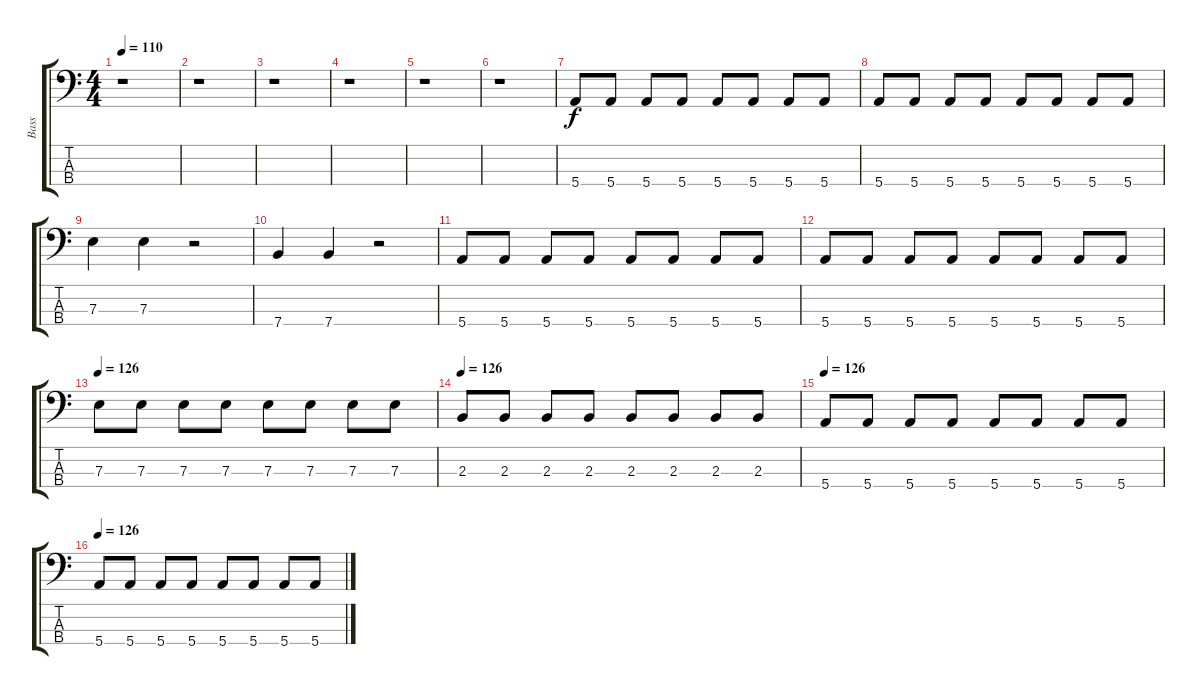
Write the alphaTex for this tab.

\track ("Bass" "Bass") {instrument electricbassfinger}
\staff {score tabs}
\tuning (G2 D2 A1 E1) {hide}
\ts (4 4)
\tempo 110
\clef f4
\ks c
r.1{dy f instrument electricbassfinger} |
r.1 |
r.1 |
r.1 |
r.1 |
r.1 |
5.4.8 5.4.8 5.4.8 5.4.8 5.4.8 5.4.8 5.4.8 5.4.8 |
5.4.8 5.4.8 5.4.8 5.4.8 5.4.8 5.4.8 5.4.8 5.4.8 |
7.3.4 7.3.4 r.2 |
7.4.4 7.4.4 r.2 |
5.4.8 5.4.8 5.4.8 5.4.8 5.4.8 5.4.8 5.4.8 5.4.8 |
5.4.8 5.4.8 5.4.8 5.4.8 5.4.8 5.4.8 5.4.8 5.4.8 |
\tempo 126
7.3.8 7.3.8 7.3.8 7.3.8 7.3.8 7.3.8 7.3.8 7.3.8 |
\tempo 126
2.3.8 2.3.8 2.3.8 2.3.8 2.3.8 2.3.8 2.3.8 2.3.8 |
\tempo 126
5.4.8 5.4.8 5.4.8 5.4.8 5.4.8 5.4.8 5.4.8 5.4.8 |
\tempo 126
5.4.8 5.4.8 5.4.8 5.4.8 5.4.8 5.4.8 5.4.8 5.4.8
